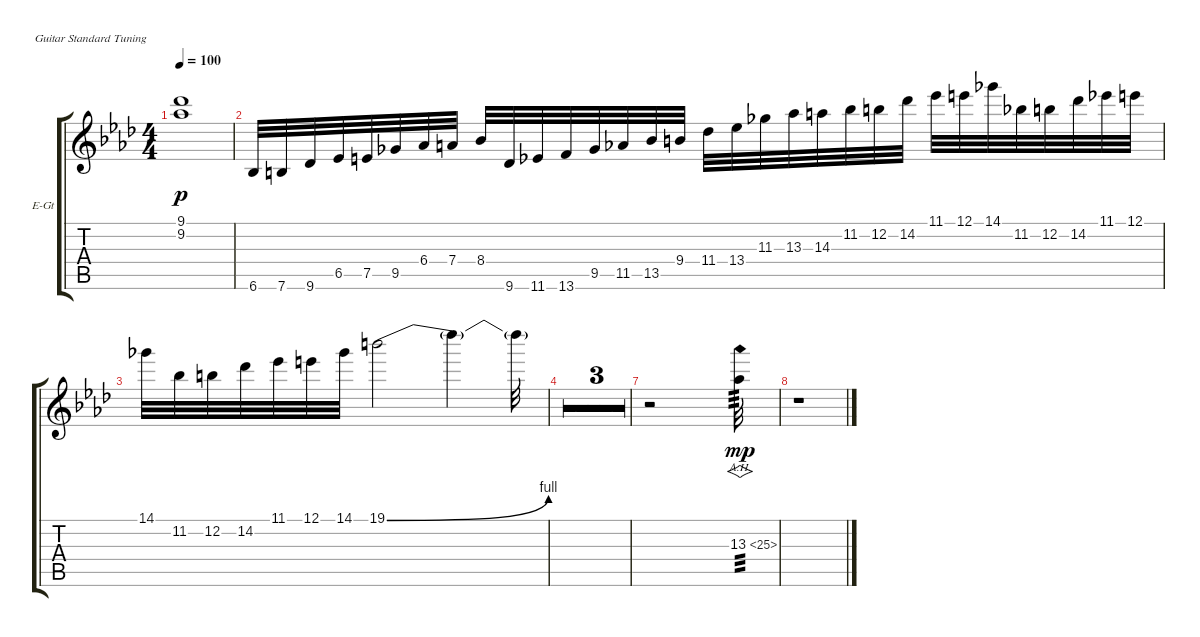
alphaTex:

\defaultSystemsLayout 4
\bracketExtendMode groupsimilarinstruments
\firstSystemTrackNameOrientation horizontal
\otherSystemsTrackNameOrientation horizontal
\track ("Electric Guitar" "E-Gt") {multiBarRest instrument distortionguitar}
\staff {score tabs}
\tuning (E4 B3 G3 D3 A2 E2)
\ts (4 4)
\tempo 100
\clef g2
\ks fminor
(9.1 9.2).1{dy p} |
6.6.32 7.6.32 9.6.32 6.5.32 7.5.32 9.5.32 6.4.32 7.4.32 8.4.32 9.6.32 11.6.32 13.6.32 9.5.32 11.5.32 13.5.32 9.4.32 11.4.32 13.4.32 11.3.32 13.3.32 14.3.32 11.2.32 12.2.32 14.2.32 11.1.32 12.1.32 14.1.32 11.2.32 12.2.32 14.2.32 11.1.32 12.1.32 |
14.1.32 11.2.32 12.2.32 14.2.32 11.1.32 12.1.32 14.1.32 19.1{be (bend 0 0 15 4)}.2 19.1{t}.4 19.1{t}.32 |
|
|
|
r.2 13.3{ah 12}.32{vs tp 3 dy mp} |
r.1
